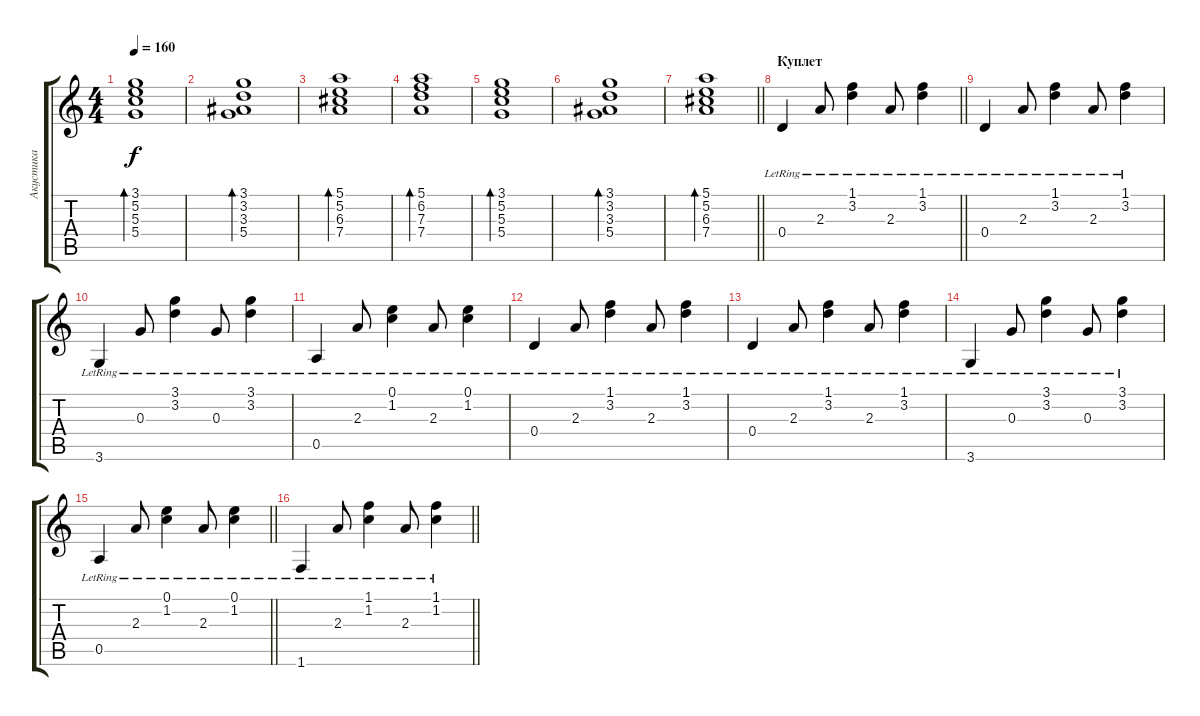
\track ("Акустика" "Акустика") {instrument electricguitarclean}
\staff {score tabs}
\tuning (E4 B3 G3 D3 A2 E2) {hide}
\ts (4 4)
\tempo 160
\clef g2
\ks c
(3.1 5.2 5.3 5.4).1{bd 240 dy f} |
(3.1 3.2 3.3 5.4).1{bd 240} |
(5.1 5.2 6.3 7.4).1{bd 240} |
(5.1 6.2 7.3 7.4).1{bd 240} |
(3.1 5.2 5.3 5.4).1{bd 240} |
(3.1 3.2 3.3 5.4).1{bd 240} |
\barLineRight lightlight
(5.1 5.2 6.3 7.4).1{bd 240} |
\section ("" "Куплет")
\barLineRight lightlight
0.4{lr}.4 2.3{lr}.8 (1.1{lr} 3.2{lr}).4 2.3{lr}.8 (1.1{lr} 3.2{lr}).4 |
0.4{lr}.4 2.3{lr}.8 (1.1{lr} 3.2{lr}).4 2.3{lr}.8 (1.1{lr} 3.2{lr}).4 |
3.6{lr}.4 0.3{lr}.8 (3.1{lr} 3.2{lr}).4 0.3{lr}.8 (3.1{lr} 3.2{lr}).4 |
0.5{lr}.4 2.3{lr}.8 (0.1{lr} 1.2{lr}).4 2.3{lr}.8 (0.1{lr} 1.2{lr}).4 |
0.4{lr}.4 2.3{lr}.8 (1.1{lr} 3.2{lr}).4 2.3{lr}.8 (1.1{lr} 3.2{lr}).4 |
0.4{lr}.4 2.3{lr}.8 (1.1{lr} 3.2{lr}).4 2.3{lr}.8 (1.1{lr} 3.2{lr}).4 |
3.6{lr}.4 0.3{lr}.8 (3.1{lr} 3.2{lr}).4 0.3{lr}.8 (3.1{lr} 3.2{lr}).4 |
\barLineRight lightlight
0.5{lr}.4 2.3{lr}.8 (0.1{lr} 1.2{lr}).4 2.3{lr}.8 (0.1{lr} 1.2{lr}).4 |
\section ("" " ")
\barLineRight lightlight
1.6{lr}.4 2.3{lr}.8 (1.1{lr} 1.2{lr}).4 2.3{lr}.8 (1.1{lr} 1.2{lr}).4
